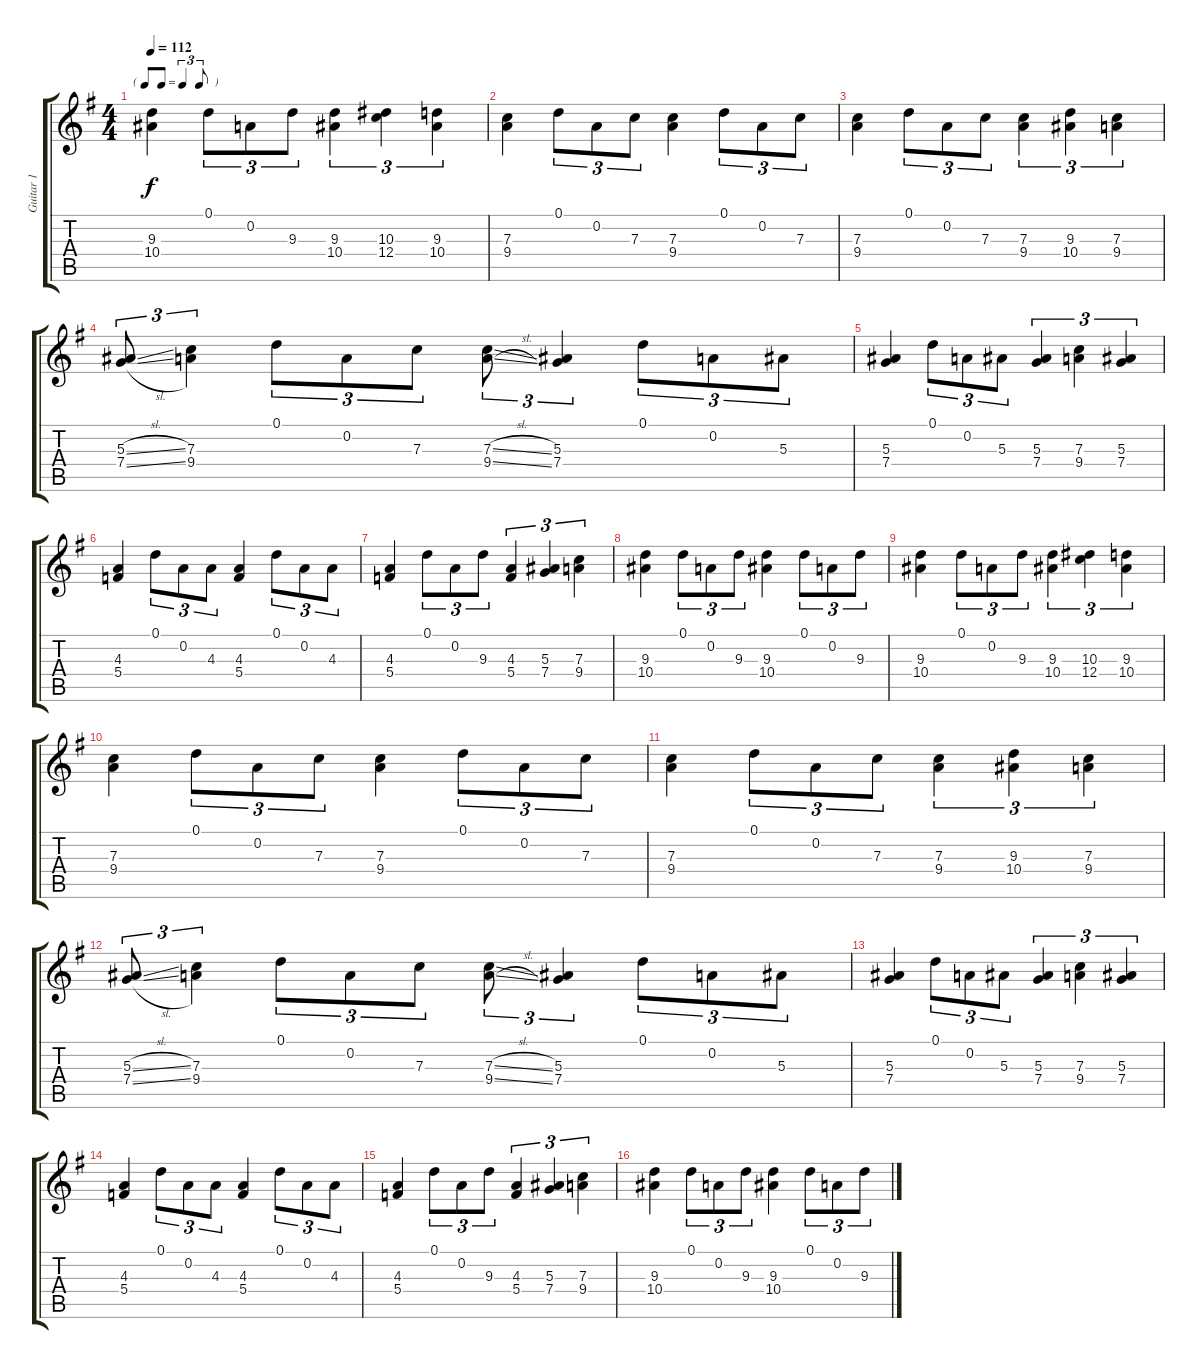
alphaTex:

\track ("Guitar 1" "Guitar 1") {instrument acousticguitarsteel}
\staff {score tabs}
\tuning (D4 A3 F3 C3 G2 D2) {hide}
\ts (4 4)
\tf triplet8th
\tempo 112
\clef g2
\ks eminor
(9.3 10.4).4{dy f} 0.1.8{tu (3 2)} 0.2.8{tu (3 2)} 9.3.8{tu (3 2)} (9.3 10.4).4{tu (3 2)} (10.3 12.4).4{tu (3 2)} (9.3 10.4).4{tu (3 2)} |
(7.3 9.4).4 0.1.8{tu (3 2)} 0.2.8{tu (3 2)} 7.3.8{tu (3 2)} (7.3 9.4).4 0.1.8{tu (3 2)} 0.2.8{tu (3 2)} 7.3.8{tu (3 2)} |
(7.3 9.4).4 0.1.8{tu (3 2)} 0.2.8{tu (3 2)} 7.3.8{tu (3 2)} (7.3 9.4).4{tu (3 2)} (9.3 10.4).4{tu (3 2)} (7.3 9.4).4{tu (3 2)} |
(5.3{sl} 7.4{sl}).8{tu (3 2)} (7.3 9.4).4{tu (3 2)} 0.1.8{tu (3 2)} 0.2.8{tu (3 2)} 7.3.8{tu (3 2)} (7.3{sl} 9.4{sl}).8{tu (3 2)} (5.3 7.4).4{tu (3 2)} 0.1.8{tu (3 2)} 0.2.8{tu (3 2)} 5.3.8{tu (3 2)} |
(5.3 7.4).4 0.1.8{tu (3 2)} 0.2.8{tu (3 2)} 5.3.8{tu (3 2)} (5.3 7.4).4{tu (3 2)} (7.3 9.4).4{tu (3 2)} (5.3 7.4).4{tu (3 2)} |
(4.3 5.4).4 0.1.8{tu (3 2)} 0.2.8{tu (3 2)} 4.3.8{tu (3 2)} (4.3 5.4).4 0.1.8{tu (3 2)} 0.2.8{tu (3 2)} 4.3.8{tu (3 2)} |
(4.3 5.4).4 0.1.8{tu (3 2)} 0.2.8{tu (3 2)} 9.3.8{tu (3 2)} (4.3 5.4).4{tu (3 2)} (5.3 7.4).4{tu (3 2)} (7.3 9.4).4{tu (3 2)} |
(9.3 10.4).4 0.1.8{tu (3 2)} 0.2.8{tu (3 2)} 9.3.8{tu (3 2)} (9.3 10.4).4 0.1.8{tu (3 2)} 0.2.8{tu (3 2)} 9.3.8{tu (3 2)} |
(9.3 10.4).4 0.1.8{tu (3 2)} 0.2.8{tu (3 2)} 9.3.8{tu (3 2)} (9.3 10.4).4{tu (3 2)} (10.3 12.4).4{tu (3 2)} (9.3 10.4).4{tu (3 2)} |
(7.3 9.4).4 0.1.8{tu (3 2)} 0.2.8{tu (3 2)} 7.3.8{tu (3 2)} (7.3 9.4).4 0.1.8{tu (3 2)} 0.2.8{tu (3 2)} 7.3.8{tu (3 2)} |
(7.3 9.4).4 0.1.8{tu (3 2)} 0.2.8{tu (3 2)} 7.3.8{tu (3 2)} (7.3 9.4).4{tu (3 2)} (9.3 10.4).4{tu (3 2)} (7.3 9.4).4{tu (3 2)} |
(5.3{sl} 7.4{sl}).8{tu (3 2)} (7.3 9.4).4{tu (3 2)} 0.1.8{tu (3 2)} 0.2.8{tu (3 2)} 7.3.8{tu (3 2)} (7.3{sl} 9.4{sl}).8{tu (3 2)} (5.3 7.4).4{tu (3 2)} 0.1.8{tu (3 2)} 0.2.8{tu (3 2)} 5.3.8{tu (3 2)} |
(5.3 7.4).4 0.1.8{tu (3 2)} 0.2.8{tu (3 2)} 5.3.8{tu (3 2)} (5.3 7.4).4{tu (3 2)} (7.3 9.4).4{tu (3 2)} (5.3 7.4).4{tu (3 2)} |
(4.3 5.4).4 0.1.8{tu (3 2)} 0.2.8{tu (3 2)} 4.3.8{tu (3 2)} (4.3 5.4).4 0.1.8{tu (3 2)} 0.2.8{tu (3 2)} 4.3.8{tu (3 2)} |
(4.3 5.4).4 0.1.8{tu (3 2)} 0.2.8{tu (3 2)} 9.3.8{tu (3 2)} (4.3 5.4).4{tu (3 2)} (5.3 7.4).4{tu (3 2)} (7.3 9.4).4{tu (3 2)} |
(9.3 10.4).4 0.1.8{tu (3 2)} 0.2.8{tu (3 2)} 9.3.8{tu (3 2)} (9.3 10.4).4 0.1.8{tu (3 2)} 0.2.8{tu (3 2)} 9.3.8{tu (3 2)}
